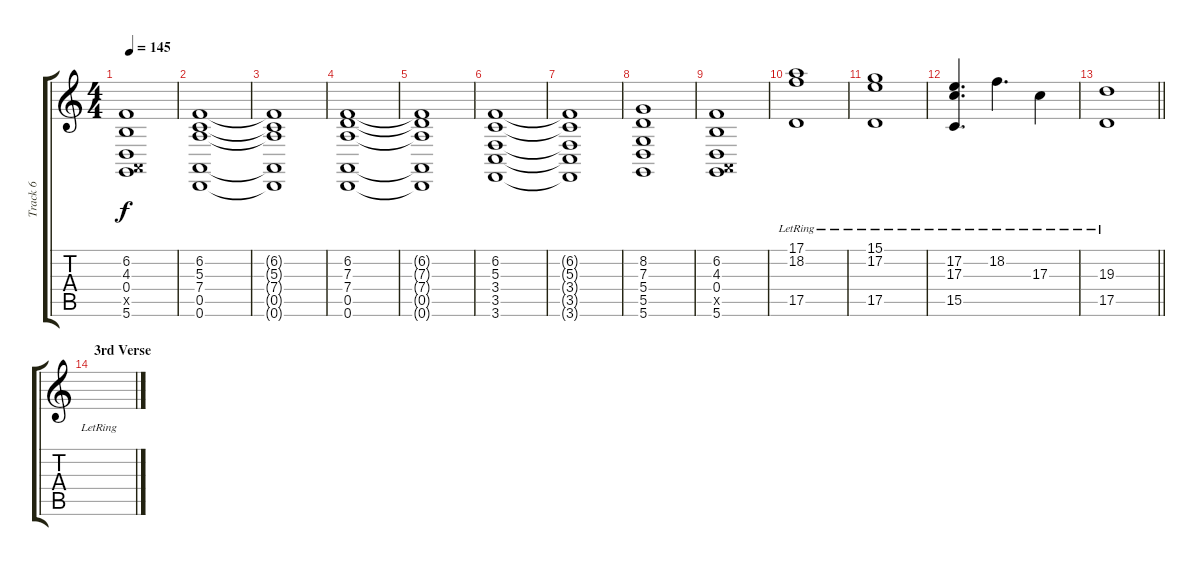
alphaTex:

\track ("Track 6" "Track 6") {instrument stringensemble1}
\staff {score tabs}
\tuning (E4 B3 G3 D3 A2 D2) {hide}
\ts (4 4)
\tempo 145
\clef g2
\ks c
(6.2 4.3 0.4 0.5{x} 5.6).1{dy f} |
(6.2 5.3 7.4 0.5 0.6).1 |
(6.2{t} 5.3{t} 7.4{t} 0.5{t} 0.6{t}).1 |
(6.2 7.3 7.4 0.5 0.6).1 |
(6.2{t} 7.3{t} 7.4{t} 0.5{t} 0.6{t}).1 |
(6.2 5.3 3.4 3.5 3.6).1 |
(6.2{t} 5.3{t} 3.4{t} 3.5{t} 3.6{t}).1 |
(8.2 7.3 5.4 5.5 5.6).1 |
(6.2 4.3 0.4 0.5{x} 5.6).1 |
(17.1{lr} 18.2{lr} 17.5{lr}).1 |
(15.1{lr} 17.2{lr} 17.5{lr}).1 |
(17.2{lr} 17.3{lr} 15.5{lr}).4{d} 18.2{lr}.4{d} 17.3{lr}.4 |
\barLineRight lightlight
(19.3{lr} 17.5{lr}).1 |
\section ("" "3rd Verse")
